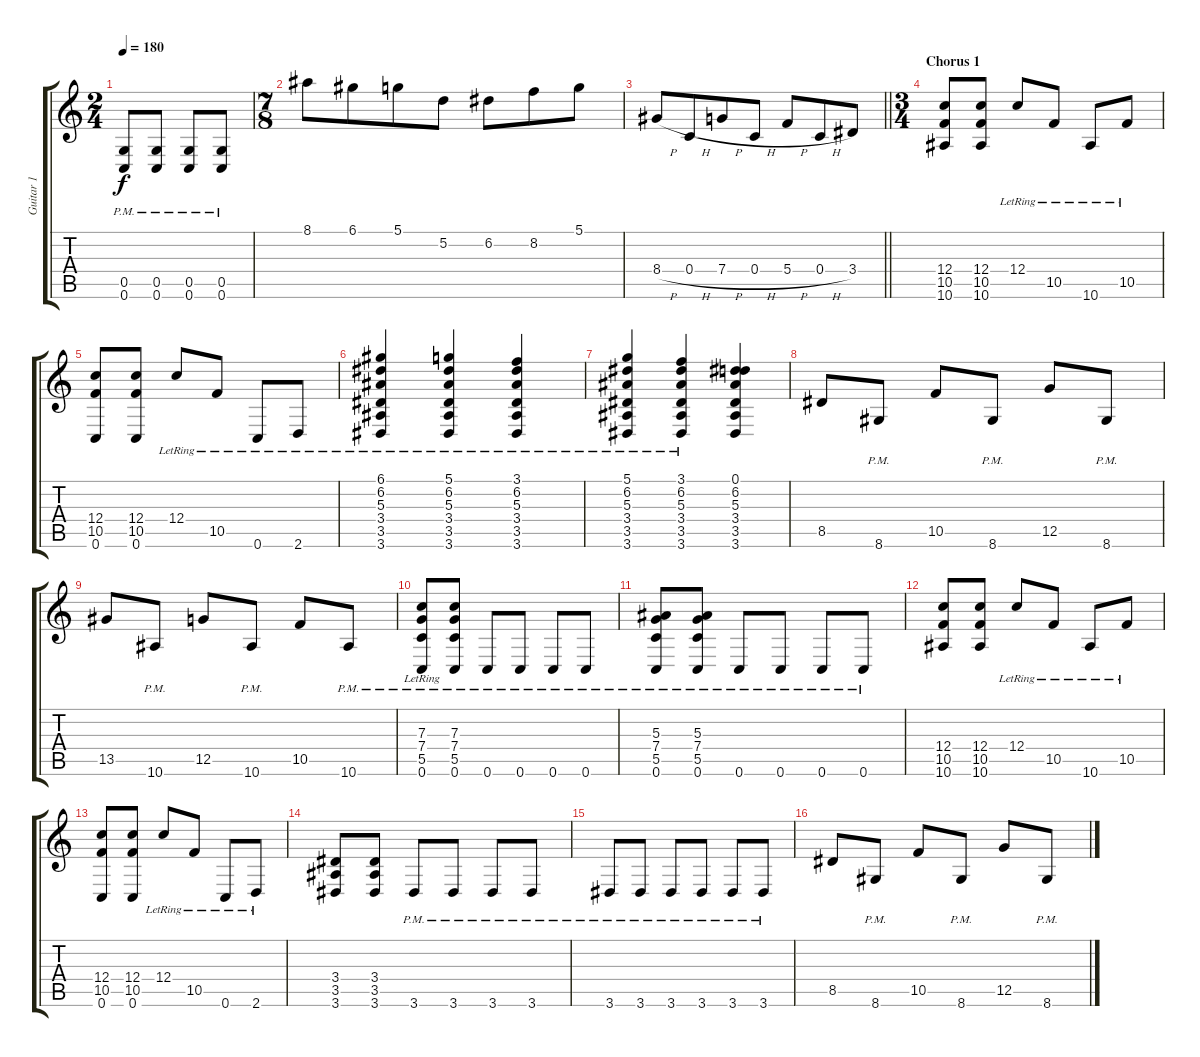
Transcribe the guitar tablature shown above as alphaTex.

\track ("Guitar 1" "Guitar 1") {instrument distortionguitar}
\staff {score tabs}
\tuning (D4 A3 F3 C3 G2 C2) {hide}
\ts (2 4)
\tempo 180
\clef g2
\ks c
(0.5{pm} 0.6{pm}).8{dy f} (0.5{pm} 0.6{pm}).8 (0.5{pm} 0.6{pm}).8 (0.5{pm} 0.6{pm}).8 |
\ts (7 8)
8.1.8 6.1.8 5.1.8 5.2.8 6.2.8 8.2.8 5.1.8 |
\barLineRight lightlight
8.4{h}.8 0.4{h}.8 7.4{h}.8 0.4{h}.8 5.4{h}.8 0.4{h}.8 3.4.8 |
\ts (3 4)
\section ("" "Chorus 1")
(12.4 10.5 10.6).8 (12.4 10.5 10.6).8 12.4{lr}.8 10.5{lr}.8 10.6{lr}.8 10.5{lr}.8 |
(12.4 10.5 0.6).8 (12.4 10.5 0.6).8 12.4{lr}.8 10.5{lr}.8 0.6{lr}.8 2.6{lr}.8 |
(6.1 6.2 5.3 3.4 3.5 3.6{lr}).4 (5.1{lr} 6.2{lr} 5.3{lr} 3.4{lr} 3.5{lr} 3.6{lr}).4 (3.1{lr} 6.2{lr} 5.3{lr} 3.4{lr} 3.5{lr} 3.6{lr}).4 |
(5.1{lr} 6.2{lr} 5.3{lr} 3.4{lr} 3.5{lr} 3.6{lr}).4 (3.1{lr} 6.2{lr} 5.3{lr} 3.4{lr} 3.5{lr} 3.6{lr}).4 (0.1 6.2 5.3 3.4 3.5 3.6).4 |
8.5.8 8.6{pm}.8 10.5.8 8.6{pm}.8 12.5.8 8.6{pm}.8 |
13.5.8 10.6{pm}.8 12.5.8 10.6{pm}.8 10.5.8 10.6{pm}.8 |
(7.3{lr} 7.4{lr} 5.5{lr} 0.6{pm lr}).8 (7.3 7.4 5.5 0.6{pm}).8 0.6{pm}.8 0.6{pm}.8 0.6{pm}.8 0.6{pm}.8 |
(5.3 7.4 5.5 0.6{pm}).8 (5.3 7.4 5.5 0.6{pm}).8 0.6{pm}.8 0.6{pm}.8 0.6{pm}.8 0.6{pm}.8 |
(12.4 10.5 10.6).8 (12.4 10.5 10.6).8 12.4{lr}.8 10.5{lr}.8 10.6{lr}.8 10.5{lr}.8 |
(12.4 10.5 0.6).8 (12.4 10.5 0.6).8 12.4{lr}.8 10.5{lr}.8 0.6{lr}.8 2.6{lr}.8 |
(3.4 3.5 3.6).8 (3.4 3.5 3.6).8 3.6{pm}.8 3.6{pm}.8 3.6{pm}.8 3.6{pm}.8 |
3.6{pm}.8 3.6{pm}.8 3.6{pm}.8 3.6{pm}.8 3.6{pm}.8 3.6{pm}.8 |
8.5.8 8.6{pm}.8 10.5.8 8.6{pm}.8 12.5.8 8.6{pm}.8
